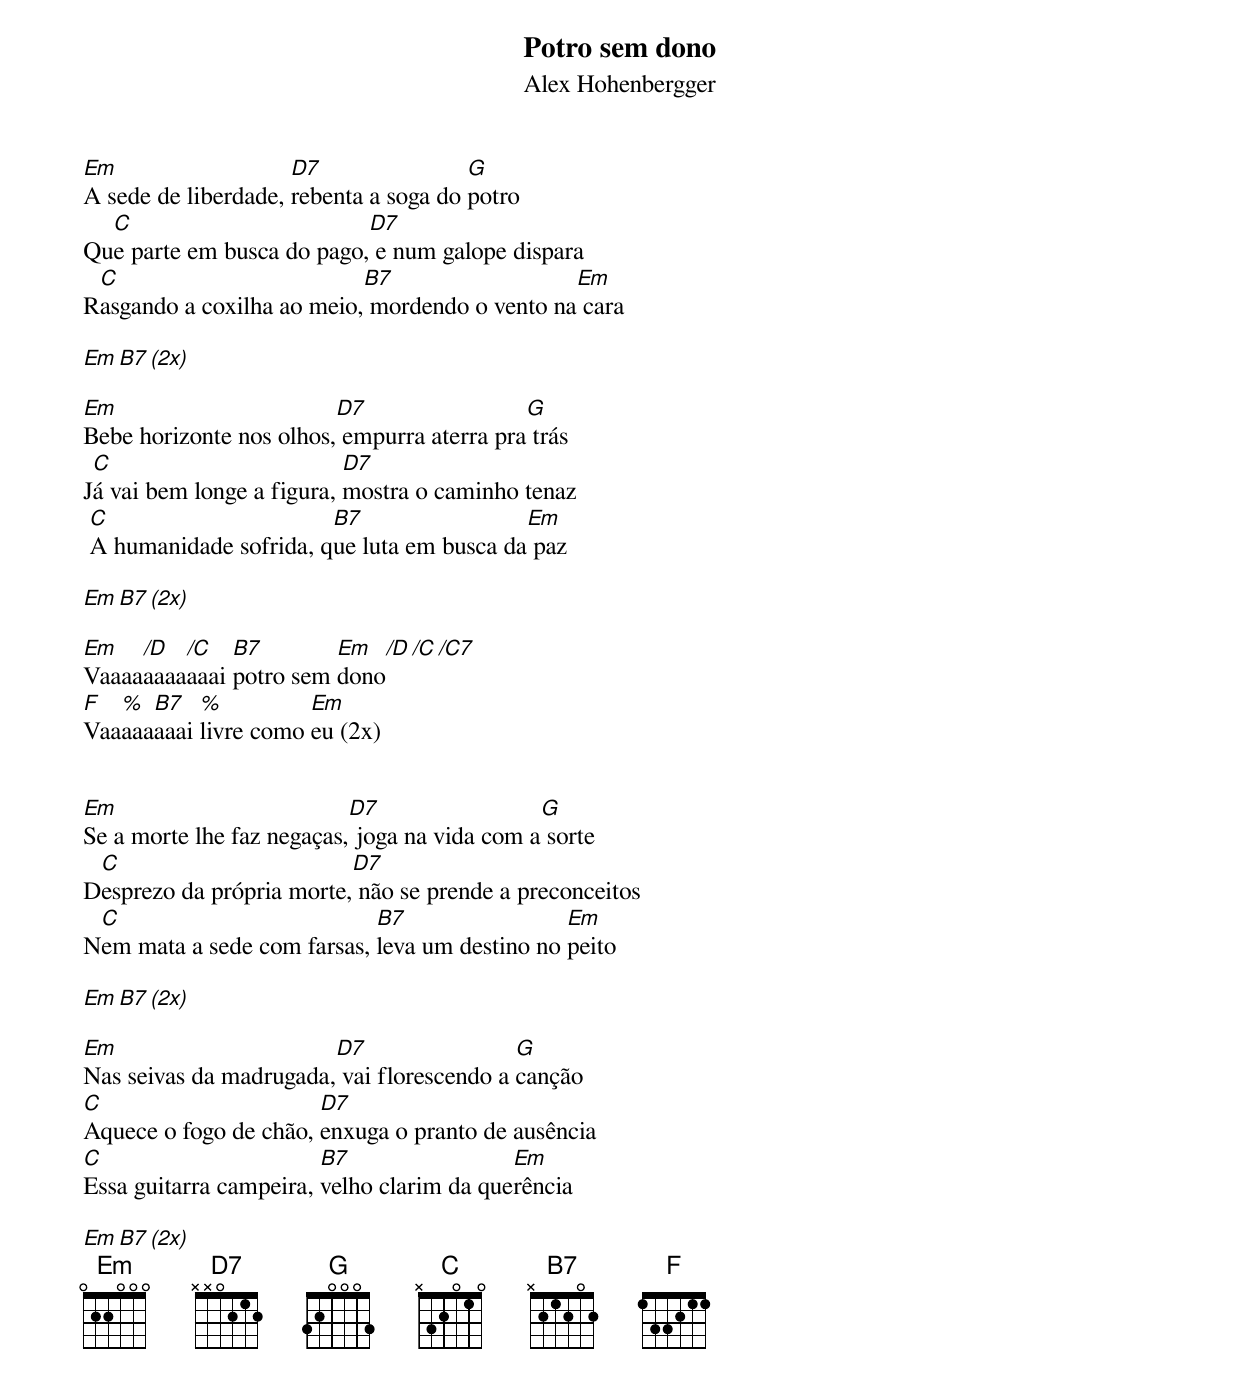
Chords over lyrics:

Potro sem dono
Alex Hohenbergger

Em                   D7                G
A sede de liberdade, rebenta a soga do potro
  C                        D7
Que parte em busca do pago, e num galope dispara
 C                         B7                  Em
Rasgando a coxilha ao meio, mordendo o vento na cara

Em  B7 (2x)

Em                       D7                 G
Bebe horizonte nos olhos, empurra aterra pra trás
 C                         D7
Já vai bem longe a figura, mostra o caminho tenaz
 C                      B7                 Em
 A humanidade sofrida, que luta em busca da paz

Em  B7 (2x)

Em   /D  /C   B7        Em   /D  /C  /C7
Vaaaaaaaaaaai potro sem dono
F  %  B7   %          Em
Vaaaaaaaai livre como eu (2x)


Em                         D7                 G
Se a morte lhe faz negaças, joga na vida com a sorte
 C                        D7
Desprezo da própria morte, não se prende a preconceitos
 C                          B7                 Em
Nem mata a sede com farsas, leva um destino no peito

Em  B7 (2x)

Em                      D7                 G
Nas seivas da madrugada, vai florescendo a canção
C                      D7
Aquece o fogo de chão, enxuga o pranto de ausência
C                       B7                 Em
Essa guitarra campeira, velho clarim da querência

Em  B7 (2x)
